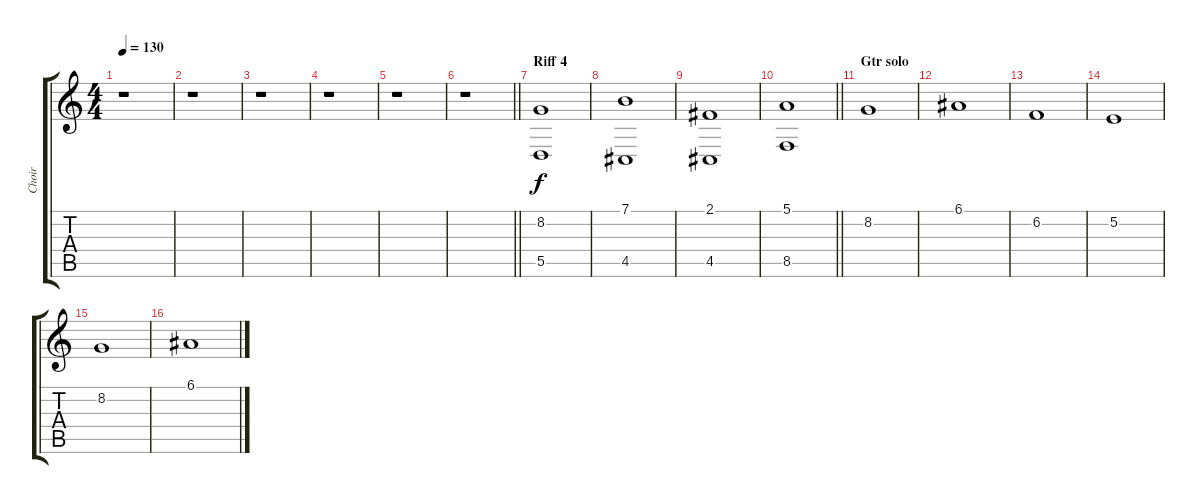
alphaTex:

\track ("Choir" "Choir") {instrument choiraahs}
\staff {score tabs}
\tuning (E4 B3 G3 D3 A2 E2) {hide}
\ts (4 4)
\tempo 130
\clef g2
\ks c
r.1{dy f} |
r.1 |
r.1 |
r.1 |
r.1 |
\barLineRight lightlight
r.1 |
\section ("" "Riff 4")
(8.2 5.5).1 |
(7.1 4.5).1 |
(2.1 4.5).1 |
\barLineRight lightlight
(5.1 8.5).1 |
\section ("" "Gtr solo")
8.2.1 |
6.1.1 |
6.2.1 |
5.2.1 |
8.2.1 |
6.1.1
